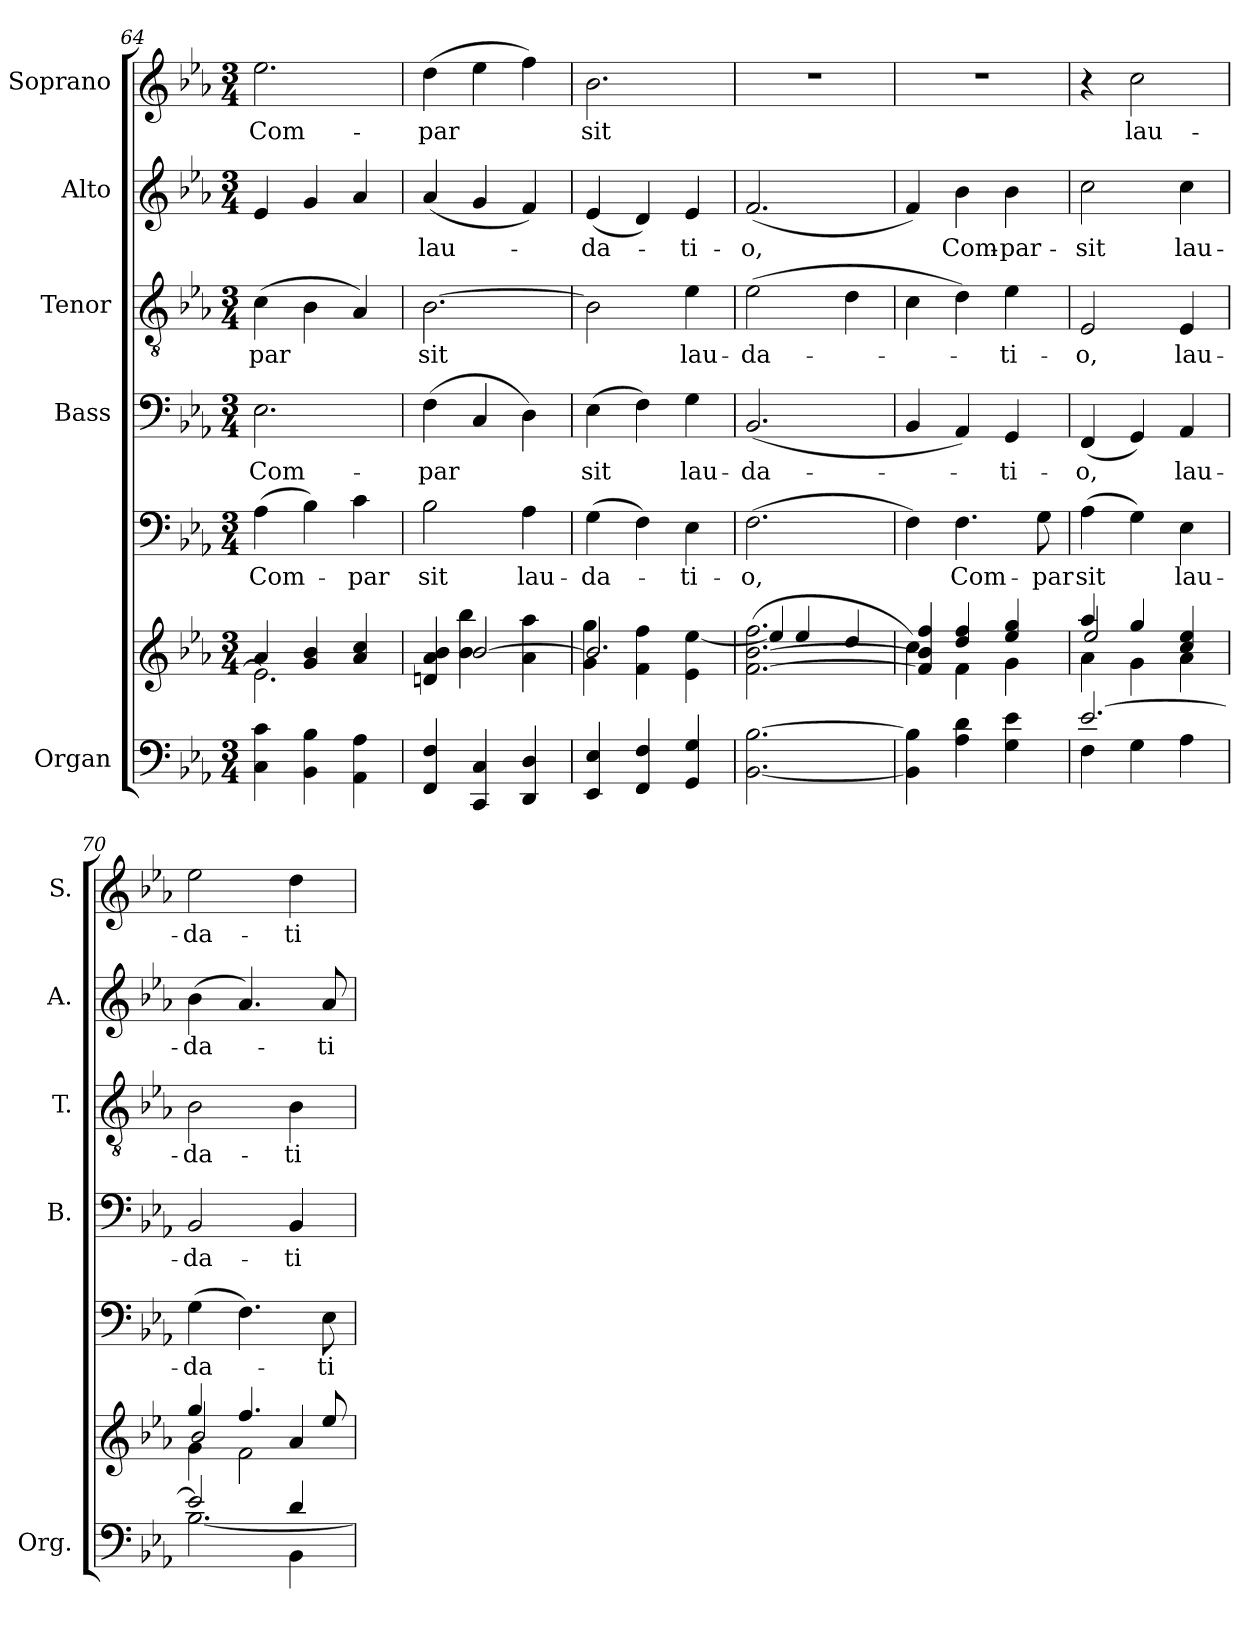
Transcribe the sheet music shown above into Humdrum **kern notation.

**kern	**kern	**kern	**text	**kern	**text	**kern	**text	**kern	**text	**kern	**text
*part6	*part6	*part5	*part5	*part4	*part4	*part3	*part3	*part2	*part2	*part1	*part1
*staff7	*staff6	*staff5	*staff5	*staff4	*staff4	*staff3	*staff3	*staff2	*staff2	*staff1	*staff1
*I"Organ	*	*	*	*I"Bass	*	*I"Tenor	*	*I"Alto	*	*I"Soprano	*
*I'Org.	*	*	*	*I'B.	*	*I'T.	*	*I'A.	*	*I'S.	*
*clefF4	*clefG2	*clefF4	*	*clefF4	*	*clefGv2	*	*clefG2	*	*clefG2	*
*	*	*	*	*	*	*ITrd7c12	*	*	*	*	*
*k[b-e-a-]	*k[b-e-a-]	*k[b-e-a-]	*	*k[b-e-a-]	*	*k[b-e-a-]	*	*k[b-e-a-]	*	*k[b-e-a-]	*
*E-:	*E-:	*E-:	*	*E-:	*	*E-:	*	*E-:	*	*E-:	*
*M3/4	*M3/4	*M3/4	*	*M3/4	*	*M3/4	*	*M3/4	*	*M3/4	*
=64	=64	=64	=64	=64	=64	=64	=64	=64	=64	=64	=64
*	*^	*	*	*	*	*	*	*	*	*	*
!	!	!	!	!LO:LY:b:color=#000000	!	!	!	!	!	!	!	!
!	!	!	!	!	!	!LO:LY:b:color=#000000	!	!	!	!	!	!
!	!	!	!	!	!	!	!	!LO:LY:b:color=#000000	!	!	!	!
!	!	!	!	!	!	!	!	!	!	!	!	!LO:LY:b:color=#000000
4Ci\ 4ci	4a-i/	2.e-i\]	(4A-i\	Com-	2.E-i\	Com-	(4Ci\	-par	4e-i/	.	2.ee-i\	Com-
4BB-i\ 4B-i	4gi/ 4b-i	.	4B-i\)	.	.	.	4BB-i\	.	4gi/	.	.	.
!	!	!	!	!LO:LY:b:color=#000000	!	!	!	!	!	!	!	!
4AA-i\ 4A-i	4a-i/ 4cci	.	4ci\	-par	.	.	4AA-i/)	.	4a-i/	.	.	.
!!LO:LB:g=z
=65	=65	=65	=65	=65	=65	=65	=65	=65	=65	=65	=65	=65
!	!	!	!	!LO:LY:b:color=#000000	!	!	!	!	!	!	!	!
!	!	!	!	!	!	!LO:LY:b:color=#000000	!	!	!	!	!	!
!	!	!	!	!	!	!	!	!LO:LY:b:color=#000000	!	!	!	!
!	!	!	!	!	!	!	!	!	!	!LO:LY:b:color=#000000	!	!
!	!	!	!	!	!	!	!	!	!	!	!	!LO:LY:b:color=#000000
4FFi/ 4Fi	4dni/ 4a-i 4b-i	4ryy	2B-i\	sit	(4Fi\	-par	[>2.BB-i\	sit	(4a-i/	lau-	(4ddi\	-par
4CCi/ 4Ci	[>2b-i/	4b-i\ 4bb-i	.	.	4Ci/	.	.	.	4gi/	.	4ee-i\	.
!	!	!	!	!LO:LY:b:color=#000000	!	!	!	!	!	!	!	!
4DDi/ 4Di	.	4a-i\ 4aa-i	4A-i\	lau-	4Di\)	.	.	.	4fi/)	.	4ffi\)	.
=66	=66	=66	=66	=66	=66	=66	=66	=66	=66	=66	=66	=66
!	!	!	!	!LO:LY:b:color=#000000	!	!	!	!	!	!	!	!
!	!	!	!	!	!	!LO:LY:b:color=#000000	!	!	!	!	!	!
!	!	!	!	!	!	!	!	!	!	!LO:LY:b:color=#000000	!	!
!	!	!	!	!	!	!	!	!	!	!	!	!LO:LY:b:color=#000000
4EE-i/ 4E-i	2.b-i/]	4gi\ 4ggi	(4Gi\	-da-	(4E-i\	sit	2BB-i\]	.	(4e-i/	-da-	2.b-i\	sit
4FFi/ 4Fi	.	4fi\ 4ffi	4Fi\)	.	4Fi\)	.	.	.	4di/)	.	.	.
!	!	!	!	!LO:LY:b:color=#000000	!	!	!	!	!	!	!	!
!	!	!	!	!	!	!LO:LY:b:color=#000000	!	!	!	!	!	!
!	!	!	!	!	!	!	!	!LO:LY:b:color=#000000	!	!	!	!
!	!	!	!	!	!	!	!	!	!	!LO:LY:b:color=#000000	!	!
4GGi/ 4Gi	.	4e-i\ [<4ee-i	4E-i\	-ti-	4Gi\	lau-	4E-i\	lau-	4e-i/	-ti-	.	.
=67	=67	=67	=67	=67	=67	=67	=67	=67	=67	=67	=67	=67
!	!	!	!	!LO:LY:b:color=#000000	!	!	!	!	!	!	!	!
!	!	!	!	!	!	!LO:LY:b:color=#000000	!	!	!	!	!	!
!	!	!	!	!	!	!	!	!LO:LY:b:color=#000000	!	!	!	!
!	!	!	!	!	!	!	!	!	!	!LO:LY:b:color=#000000	!LO:N:vis=1	!
[<2.BB-i\ [>2.B-i	([<2.fi\ [<2.b-i 2.ffi	4ee-i/]	(2.Fi\	-o,	(2.BB-i/	-da-	(2E-i\	-da-	(2.fi/	-o,	2.r	.
.	.	4ee-i/	.	.	.	.	.	.	.	.	.	.
.	.	4ddi/	.	.	.	.	4Di\	.	.	.	.	.
=68	=68	=68	=68	=68	=68	=68	=68	=68	=68	=68	=68	=68
!	!	!	!	!	!	!	!	!	!	!	!LO:N:vis=1	!
4BB-i\] 4B-i]	4cci\)	4fi/] 4b-i] 4ffi	4Fi\)	.	4BB-i/	.	4Ci\	.	4fi/)	.	2.r	.
!	!	!	!	!LO:LY:b:color=#000000	!	!	!	!	!	!	!	!
!	!	!	!	!	!	!	!	!	!	!LO:LY:b:color=#000000	!	!
4A-i\ 4di	4ddi/ 4ffi	4fi\	4.Fi\	Com-	4AA-i/)	.	4Di\)	.	4b-i\	Com-	.	.
!	!	!	!	!	!	!LO:LY:b:color=#000000	!	!	!	!	!	!
!	!	!	!	!	!	!	!	!LO:LY:b:color=#000000	!	!	!	!
!	!	!	!	!	!	!	!	!	!	!LO:LY:b:color=#000000	!	!
4Gi\ 4e-i	4ee-i/ 4ggi	4gi\	.	.	4GGi/	-ti-	4E-i\	-ti-	4b-i\	-par-	.	.
!	!	!	!	!LO:LY:b:color=#000000	!	!	!	!	!	!	!	!
.	.	.	8Gi\	-par	.	.	.	.	.	.	.	.
=69	=69	=69	=69	=69	=69	=69	=69	=69	=69	=69	=69	=69
*^	*	*^	*	*	*	*	*	*	*	*	*	*
!	!	!	!	!	!	!LO:LY:b:color=#000000	!	!	!	!	!	!	!	!
!	!	!	!	!	!	!	!	!LO:LY:b:color=#000000	!	!	!	!	!	!
!	!	!	!	!	!	!	!	!	!	!LO:LY:b:color=#000000	!	!	!	!
!	!	!	!	!	!	!	!	!	!	!	!	!LO:LY:b:color=#000000	!	!
[>2.e-i/	4Fi\	4aa-i/	2ee-i/	4a-i\	(4A-i\	sit	(4FFi/	-o,	2EE-i/	-o,	2cci\	-sit	4r	.
!	!	!	!	!	!	!	!	!	!	!	!	!	!	!LO:LY:b:color=#000000
.	4Gi\	4ggi/	.	4gi\	4Gi\)	.	4GGi/)	.	.	.	.	.	2cci\	lau-
!	!	!	!	!	!	!LO:LY:b:color=#000000	!	!	!	!	!	!	!	!
!	!	!	!	!	!	!	!	!LO:LY:b:color=#000000	!	!	!	!	!	!
!	!	!	!	!	!	!	!	!	!	!LO:LY:b:color=#000000	!	!	!	!
!	!	!	!	!	!	!	!	!	!	!	!	!LO:LY:b:color=#000000	!	!
.	4A-i\	4cci/ 4ee-i	4ryy	4a-i\	4E-i\	lau-	4AA-i/	lau-	4EE-i/	lau-	4cci\	lau-	.	.
=70	=70	=70	=70	=70	=70	=70	=70	=70	=70	=70	=70	=70	=70	=70
*	*^	*	*	*	*	*	*	*	*	*	*	*	*	*
!	!	!	!	!	!	!	!LO:LY:b:color=#000000	!	!	!	!	!	!	!	!
!	!	!	!	!	!	!	!	!	!LO:LY:b:color=#000000	!	!	!	!	!	!
!	!	!	!	!	!	!	!	!	!	!	!LO:LY:b:color=#000000	!	!	!	!
!	!	!	!	!	!	!	!	!	!	!	!	!	!LO:LY:b:color=#000000	!	!
!	!	!	!	!	!	!	!	!	!	!	!	!	!	!	!LO:LY:b:color=#000000
2e-i/]	[<2.B-i\	2ryy	4ggi/	2b-i/	4gi\	(4Gi\	-da-	2BB-i/	-da-	2BB-i\	-da-	(4b-i\	-da-	2ee-i\	-da-
.	.	.	4.ffi/	.	2fi\	4.Fi\)	.	.	.	.	.	4.a-i/)	.	.	.
!	!	!	!	!	!	!	!	!	!LO:LY:b:color=#000000	!	!	!	!	!	!
!	!	!	!	!	!	!	!	!	!	!	!LO:LY:b:color=#000000	!	!	!	!
!	!	!	!	!	!	!	!	!	!	!	!	!	!	!	!LO:LY:b:color=#000000
4di/	.	4BB-i\	.	4a-i/	.	.	.	4BB-i/	-ti-	4BB-i\	-ti-	.	.	4ddi\	-ti-
!	!	!	!	!	!	!	!LO:LY:b:color=#000000	!	!	!	!	!	!	!	!
!	!	!	!	!	!	!	!	!	!	!	!	!	!LO:LY:b:color=#000000	!	!
.	.	.	8ee-i/	.	.	8E-i\	-ti-	.	.	.	.	8a-i/	-ti-	.	.
*v	*v	*v	*	*	*	*	*	*	*	*	*	*	*	*	*
*	*v	*v	*v	*	*	*	*	*	*	*	*	*	*
=	=	=	=	=	=	=	=	=	=	=	=
*-	*-	*-	*-	*-	*-	*-	*-	*-	*-	*-	*-
